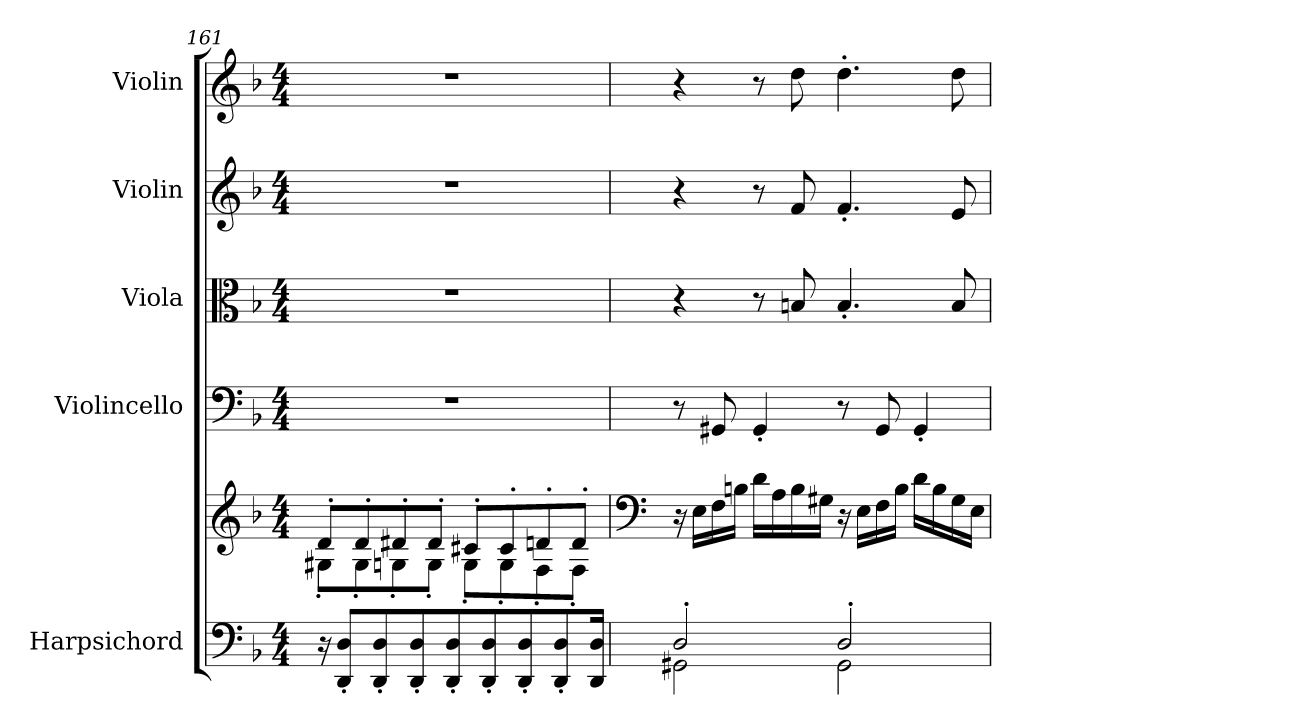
**kern	**kern	**kern	**kern	**kern	**kern
*part5	*part5	*part4	*part3	*part2	*part1
*staff6	*staff5	*staff4	*staff3	*staff2	*staff1
*I"Harpsichord	*	*I"Violincello	*I"Viola	*I"Violin	*I"Violin
*I'Hpschd	*	*I'Vc	*I'Vla	*I'Vln	*I'Vln
*clefF4	*clefG2	*clefF4	*clefC3	*clefG2	*clefG2
*k[b-]	*k[b-]	*k[b-]	*k[b-]	*k[b-]	*k[b-]
*M4/4	*M4/4	*M4/4	*M4/4	*M4/4	*M4/4
=161	=161	=161	=161	=161	=161
*	*^	*	*	*	*
16r	8d'/L	8G#X'\L	1r	1r	1r	1r
8DD/' 8D/'L	.	.	.	.	.	.
.	8d'/	8G#'\	.	.	.	.
8DD/' 8D/'	.	.	.	.	.	.
.	8d#X'/	8Gn'\	.	.	.	.
8DD/' 8D/'	.	.	.	.	.	.
.	8d#'/J	8G'\J	.	.	.	.
8DD/' 8D/'	.	.	.	.	.	.
.	8c#X'/L	8G'\L	.	.	.	.
8DD/' 8D/'	.	.	.	.	.	.
.	8c#'/	8G'\	.	.	.	.
8DD/' 8D/'	.	.	.	.	.	.
.	8dn'/	8F'\	.	.	.	.
8DD/' 8D/'	.	.	.	.	.	.
.	8d'/J	8F'\J	.	.	.	.
16DD/ 16D/Jk	.	.	.	.	.	.
*	*v	*v	*	*	*	*
!!LO:LB:g=z
=162	=162	=162	=162	=162	=162
*	*clefF4	*	*	*	*
*^	*	*	*	*	*
2D'/	2GG#X\	16r	8r	4r	4r	4r
.	.	16E\LL	.	.	.	.
.	.	16F\	8GG#X/	.	.	.
.	.	16Bn\JJ	.	.	.	.
.	.	16d\LL	4GG#'/	8r	8r	8r
.	.	16A\	.	.	.	.
.	.	16B\	.	8Bn/	8f/	8dd\
.	.	16G#X\JJ	.	.	.	.
2D'/	2GG#\	16r	8r	4.B'/	4.f'/	4.dd'\
.	.	16E\LL	.	.	.	.
.	.	16F\	8GG#/	.	.	.
.	.	16B\JJ	.	.	.	.
.	.	16d\LL	4GG#'/	.	.	.
.	.	16B\	.	.	.	.
.	.	16G#\	.	8B/	8e/	8dd\
.	.	16E\JJ	.	.	.	.
*v	*v	*	*	*	*	*
=	=	=	=	=	=
*-	*-	*-	*-	*-	*-
